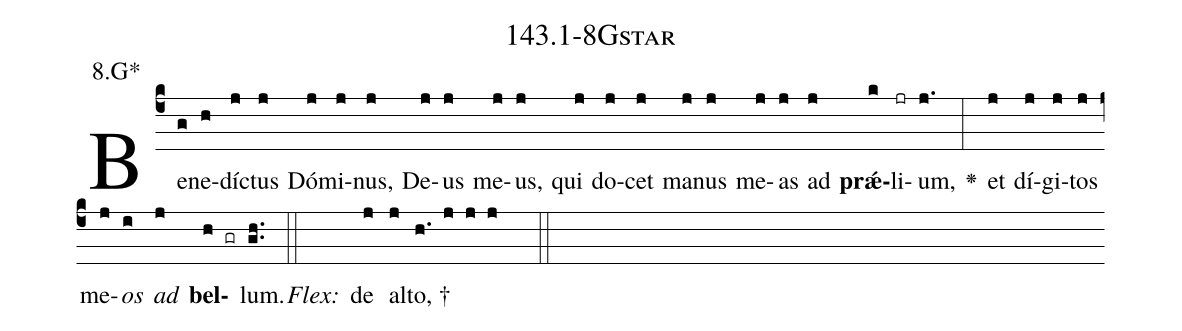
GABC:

name: 143.1-8Gstar;
annotation: 8.G*;
%%
(c4)Be(g)ne(h)díc(j)tus(j) Dó(j)mi(j)nus,(j) De(j)us(j) me(j)us,(j) qui(j) do(j)cet(j) ma(j)nus(j) me(j)as(j) ad(j) <b>prǽ</b>(k)li(jr)um,(j.) <v>\greheightstar</v>(:) et(j) dí(j)gi(j)tos(j) me(j)<i>os</i>(i) <i>ad</i>(j) <b>bel</b>(h gr)lum.(gh..) (::)
<i>Flex:</i>()  de(j) al(j)to, †(h. j j j  ::)

%E(j) u(j) o(i) u(j) a(h) e.(gh..) (::)
